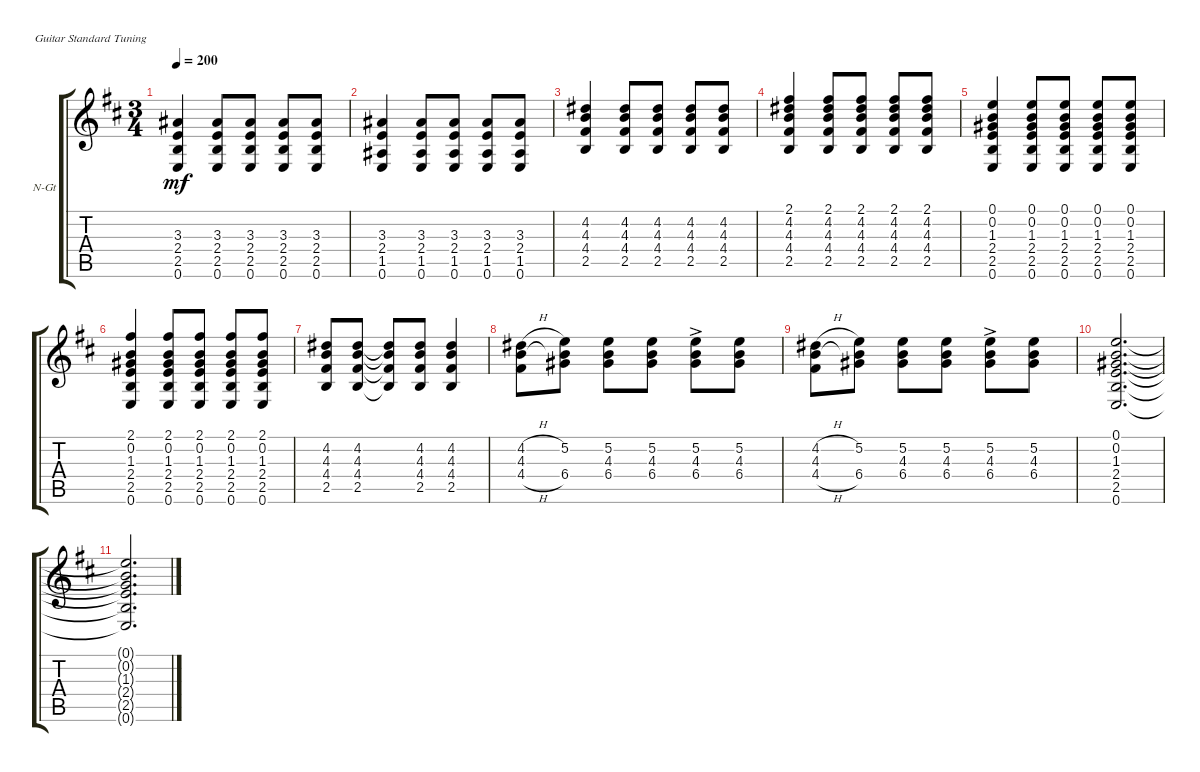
\defaultSystemsLayout 4
\bracketExtendMode groupsimilarinstruments
\firstSystemTrackNameOrientation horizontal
\otherSystemsTrackNameOrientation horizontal
\track ("Nylon Guitar" "N-Gt") {instrument acousticguitarnylon}
\staff {score tabs}
\tuning (E4 B3 G3 D3 A2 E2)
\ts (3 4)
\tempo 200
\clef g2
\ks d
(0.6 2.5 2.4 3.3).4{dy mf} (0.6 2.5 2.4 3.3).8 (0.6 2.5 2.4 3.3).8 (0.6 2.5 2.4 3.3).8 (0.6 2.5 2.4 3.3).8 |
(0.6 1.5 2.4 3.3).4 (0.6 1.5 2.4 3.3).8 (0.6 1.5 2.4 3.3).8 (0.6 1.5 2.4 3.3).8 (0.6 1.5 2.4 3.3).8 |
(2.5 4.4 4.3 4.2).4 (2.5 4.4 4.3 4.2).8 (2.5 4.4 4.3 4.2).8 (2.5 4.4 4.3 4.2).8 (2.5 4.4 4.3 4.2).8 |
(2.5 4.4 4.3 4.2 2.1).4 (2.5 4.4 4.3 4.2 2.1).8 (2.5 4.4 4.3 4.2 2.1).8 (2.5 4.4 4.3 4.2 2.1).8 (2.5 4.4 4.3 4.2 2.1).8 |
(0.6 2.5 2.4 1.3 0.2 0.1).4 (0.6 2.5 2.4 1.3 0.2 0.1).8 (0.6 2.5 2.4 1.3 0.2 0.1).8 (0.6 2.5 2.4 1.3 0.2 0.1).8 (0.6 2.5 2.4 1.3 0.2 0.1).8 |
(2.1 0.2 1.3 2.4 2.5 0.6).4 (2.1 0.2 1.3 2.4 2.5 0.6).8 (2.1 0.2 1.3 2.4 2.5 0.6).8 (2.1 0.2 1.3 2.4 2.5 0.6).8 (2.1 0.2 1.3 2.4 2.5 0.6).8 |
(2.5 4.4 4.3 4.2).8 (2.5 4.4 4.3 4.2).8 (2.5{t} 4.4{t} 4.3{t} 4.2{t}).8 (2.5 4.4 4.3 4.2).8 (2.5 4.4 4.3 4.2).4 |
(4.4{h} 4.3 4.2{h}).8 (6.4 4.3{t} 5.2).8 (5.2 4.3 6.4).8 (5.2 4.3 6.4).8 (5.2{ac} 4.3{ac} 6.4{ac}).8 (5.2 4.3 6.4).8 |
(4.4{h} 4.3 4.2{h}).8 (6.4 4.3{t} 5.2).8 (5.2 4.3 6.4).8 (5.2 4.3 6.4).8 (5.2{ac} 4.3{ac} 6.4{ac}).8 (5.2 4.3 6.4).8 |
(0.6 2.5 2.4 1.3 0.2 0.1).2{d} |
(0.6{t} 2.5{t} 2.4{t} 1.3{t} 0.2{t} 0.1{t}).2{d}
